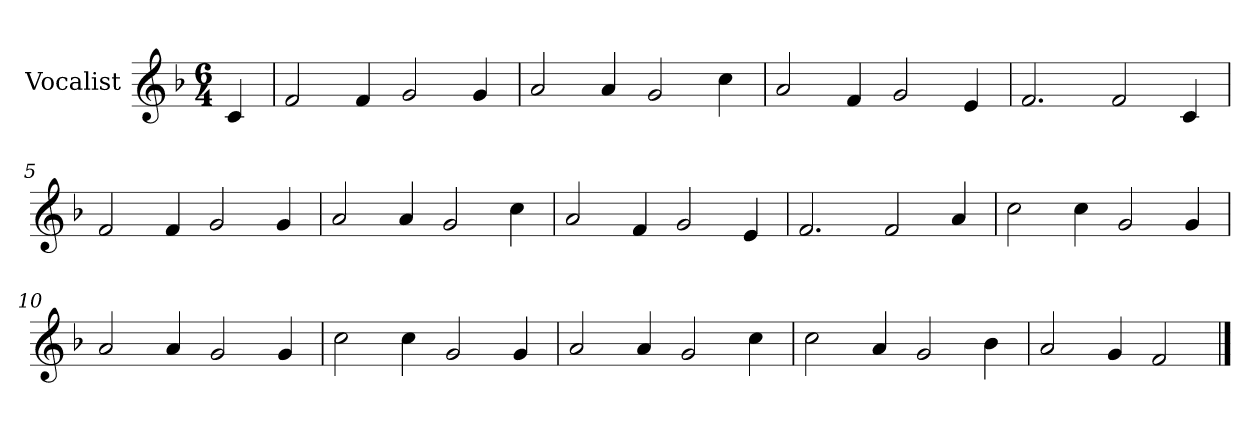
**kern
*part1
*staff1
*I"Vocalist
*k[b-]
*F:
*M6/4
=
4c
=1
2f
4f
2g
4g
=2
2a
4a
2g
4cc
=3
2a
4f
2g
4e
=4
2.f
2f
4c
=5
2f
4f
2g
4g
=6
2a
4a
2g
4cc
=7
2a
4f
2g
4e
=8
2.f
2f
4a
=9
2cc
4cc
2g
4g
=10
2a
4a
2g
4g
=11
2cc
4cc
2g
4g
=12
2a
4a
2g
4cc
=13
2cc
4a
2g
4b-
=14
2a
4g
2f
==
*-
